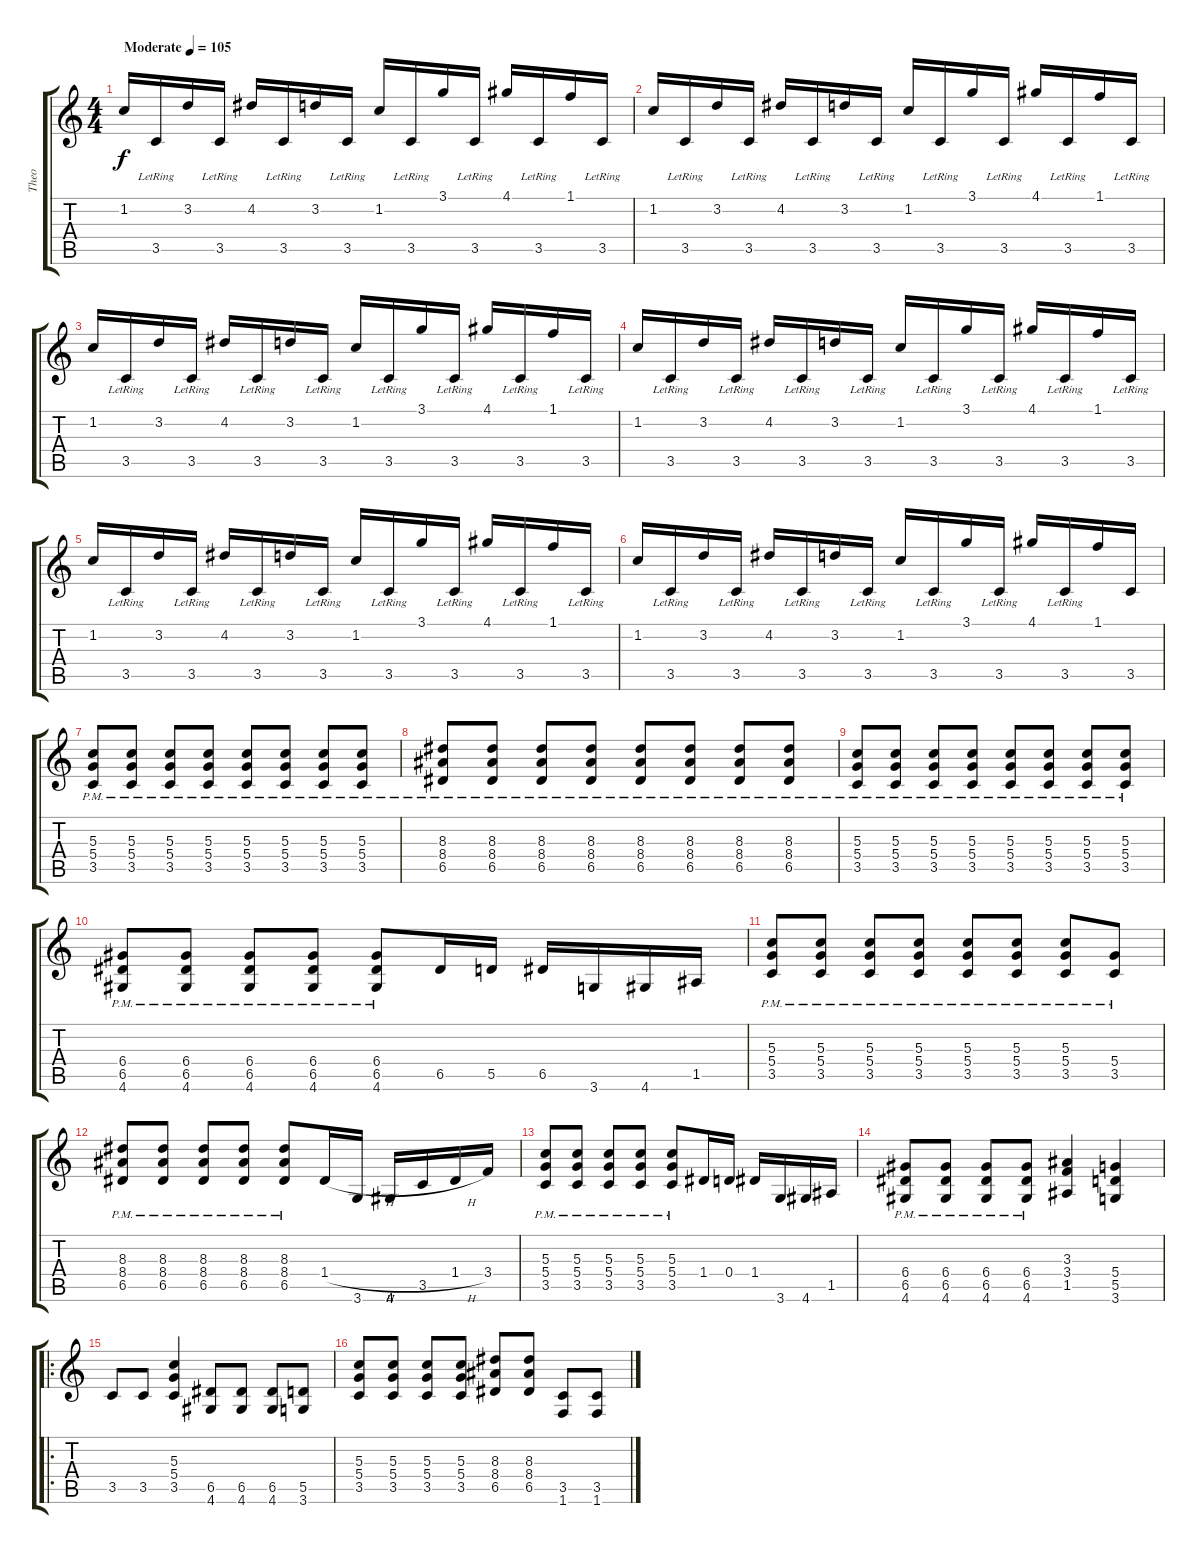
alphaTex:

\track ("Theo" "Theo") {instrument overdrivenguitar}
\staff {score tabs}
\tuning (E4 B3 G3 D3 A2 E2) {hide}
\ts (4 4)
\tempo (105 "Moderate")
\clef g2
\ks c
1.2.16{dy f instrument overdrivenguitar} 3.5{lr}.16 3.2.16 3.5{lr}.16 4.2.16 3.5{lr}.16 3.2.16 3.5{lr}.16 1.2.16 3.5{lr}.16 3.1.16 3.5{lr}.16 4.1.16 3.5{lr}.16 1.1.16 3.5{lr}.16 |
1.2.16 3.5{lr}.16 3.2.16 3.5{lr}.16 4.2.16 3.5{lr}.16 3.2.16 3.5{lr}.16 1.2.16 3.5{lr}.16 3.1.16 3.5{lr}.16 4.1.16 3.5{lr}.16 1.1.16 3.5{lr}.16 |
1.2.16 3.5{lr}.16 3.2.16 3.5{lr}.16 4.2.16 3.5{lr}.16 3.2.16 3.5{lr}.16 1.2.16 3.5{lr}.16 3.1.16 3.5{lr}.16 4.1.16 3.5{lr}.16 1.1.16 3.5{lr}.16 |
1.2.16 3.5{lr}.16 3.2.16 3.5{lr}.16 4.2.16 3.5{lr}.16 3.2.16 3.5{lr}.16 1.2.16 3.5{lr}.16 3.1.16 3.5{lr}.16 4.1.16 3.5{lr}.16 1.1.16 3.5{lr}.16 |
1.2.16 3.5{lr}.16 3.2.16 3.5{lr}.16 4.2.16 3.5{lr}.16 3.2.16 3.5{lr}.16 1.2.16 3.5{lr}.16 3.1.16 3.5{lr}.16 4.1.16 3.5{lr}.16 1.1.16 3.5{lr}.16 |
1.2.16 3.5{lr}.16 3.2.16 3.5{lr}.16 4.2.16 3.5{lr}.16 3.2.16 3.5{lr}.16 1.2.16 3.5{lr}.16 3.1.16 3.5{lr}.16 4.1.16 3.5{lr}.16 1.1.16 3.5.16 |
(5.3 5.4 3.5{pm}).8 (5.3 5.4 3.5{pm}).8 (5.3 5.4 3.5{pm}).8 (5.3 5.4 3.5{pm}).8 (5.3 5.4 3.5{pm}).8 (5.3 5.4 3.5{pm}).8 (5.3 5.4 3.5{pm}).8 (5.3 5.4 3.5{pm}).8 |
(8.3 8.4 6.5{pm}).8 (8.3 8.4 6.5{pm}).8 (8.3 8.4 6.5{pm}).8 (8.3 8.4 6.5{pm}).8 (8.3 8.4 6.5{pm}).8 (8.3 8.4 6.5{pm}).8 (8.3 8.4 6.5{pm}).8 (8.3 8.4 6.5{pm}).8 |
(5.3{pm} 5.4{pm} 3.5{pm}).8 (5.3{pm} 5.4{pm} 3.5{pm}).8 (5.3{pm} 5.4{pm} 3.5{pm}).8 (5.3{pm} 5.4{pm} 3.5{pm}).8 (5.3{pm} 5.4{pm} 3.5{pm}).8 (5.3{pm} 5.4{pm} 3.5{pm}).8 (5.3{pm} 5.4{pm} 3.5{pm}).8 (5.3{pm} 5.4{pm} 3.5{pm}).8 |
(6.4 6.5{pm} 4.6{pm}).8 (6.4 6.5{pm} 4.6{pm}).8 (6.4 6.5{pm} 4.6{pm}).8 (6.4 6.5{pm} 4.6{pm}).8 (6.4 6.5{pm} 4.6{pm}).8 6.5.16 5.5.16 6.5.16 3.6.16 4.6.16 1.5.16 |
(5.3 5.4 3.5{pm}).8 (5.3 5.4 3.5{pm}).8 (5.3 5.4 3.5{pm}).8 (5.3 5.4 3.5{pm}).8 (5.3 5.4 3.5{pm}).8 (5.3 5.4 3.5{pm}).8 (5.3 5.4 3.5{pm}).8 (5.4 3.5{pm}).8 |
(8.3 8.4 6.5{pm}).8 (8.3 8.4 6.5{pm}).8 (8.3 8.4 6.5{pm}).8 (8.3 8.4 6.5{pm}).8 (8.3 8.4 6.5{pm}).8 1.4{h}.16 3.6.16 4.6.16 3.5.16 1.4{h}.16 3.4.16 |
(5.3 5.4 3.5{pm}).8 (5.3 5.4 3.5{pm}).8 (5.3 5.4 3.5{pm}).8 (5.3 5.4 3.5{pm}).8 (5.3 5.4 3.5{pm}).8 1.4.16 0.4.16 1.4.16 3.6.16 4.6.16 1.5.16 |
(6.4 6.5 4.6{pm}).8 (6.4 6.5 4.6{pm}).8 (6.4 6.5{pm} 4.6{pm}).8 (6.4 6.5{pm} 4.6{pm}).8 (3.3 3.4 1.5).4 (5.4 5.5 3.6).4 |
\ro
3.5.8 3.5.8 (5.3 5.4 3.5).4 (6.5 4.6).8 (6.5 4.6).8 (6.5 4.6).8 (5.5 3.6).8 |
(5.3 5.4 3.5).8 (5.3 5.4 3.5).8 (5.3 5.4 3.5).8 (5.3 5.4 3.5).8 (8.3 8.4 6.5).8 (8.3 8.4 6.5).8 (3.5 1.6).8 (3.5 1.6).8
